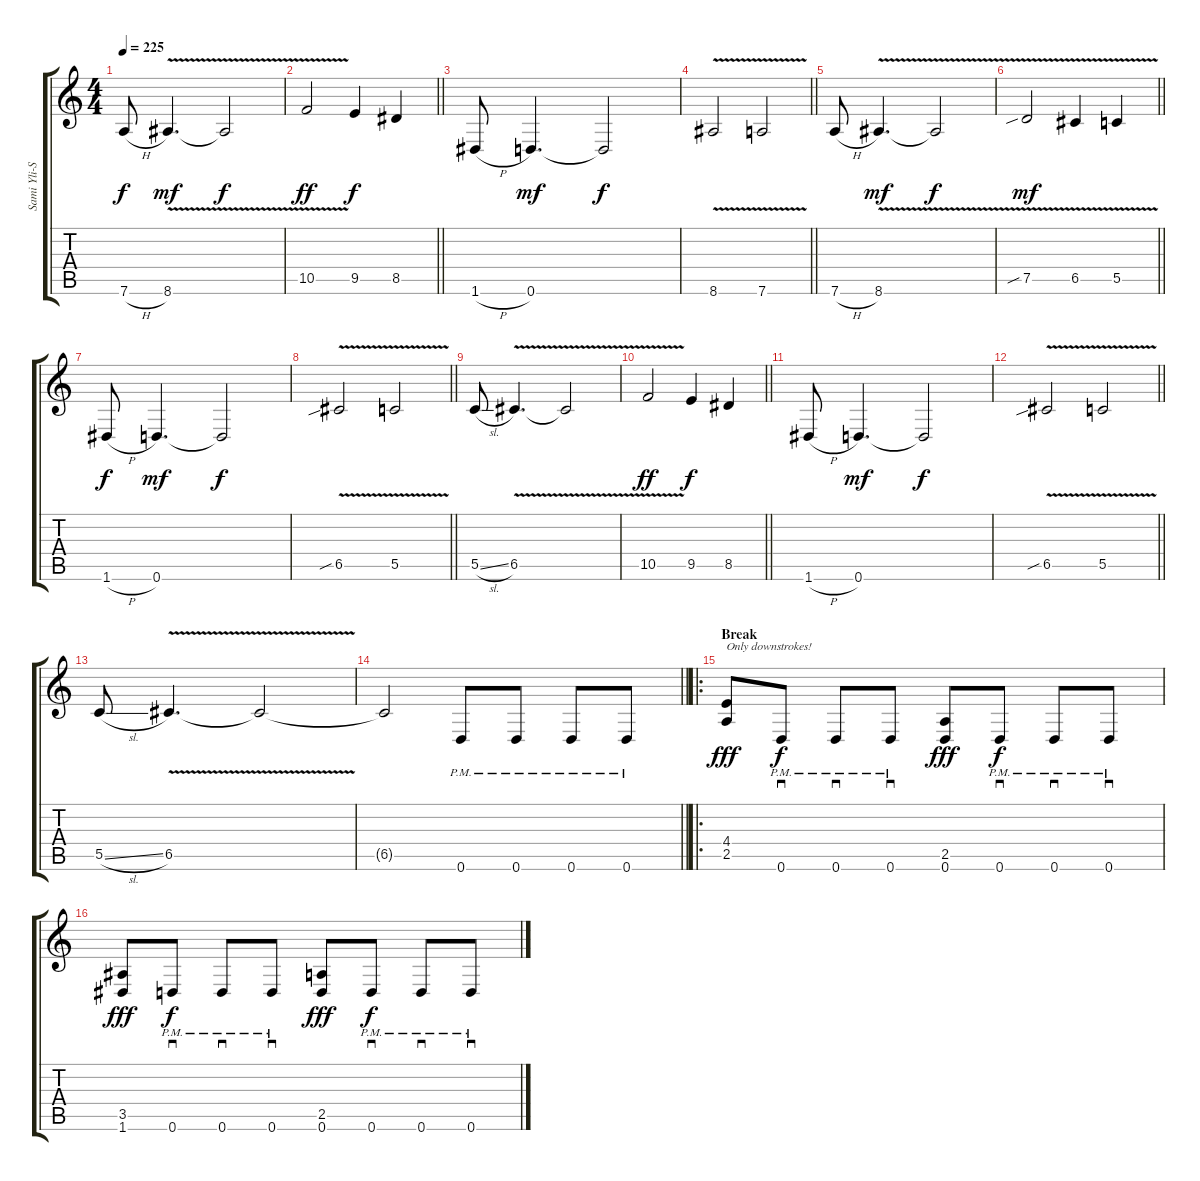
\track ("Sami Yli-Sirniö" "Sami Yli-S") {instrument distortionguitar}
\staff {score tabs}
\tuning (D4 A3 F3 C3 G2 D2) {hide}
\ts (4 4)
\tempo 225
\clef g2
\ks c
7.6{h}.8{dy f} 8.6{v}.4{d dy mf} 8.6{t}.2{dy f} |
\barLineRight lightlight
10.5{v}.2{dy ff} 9.5.4{dy f} 8.5.4 |
1.6{h}.8 0.6.4{d dy mf} 0.6{t}.2{dy f} |
\barLineRight lightlight
8.6{v}.2 7.6{v}.2 |
7.6{h}.8 8.6{v}.4{d dy mf} 8.6{t}.2{dy f} |
\barLineRight lightlight
7.5{v sib}.2{dy mf} 6.5{v}.4 5.5{v}.4 |
1.6{h}.8{dy f} 0.6.4{d dy mf} 0.6{t}.2{dy f} |
\barLineRight lightlight
6.5{v sib}.2 5.5{v}.2 |
5.5{sl}.8 6.5{v}.4{d} 6.5{t}.2 |
\barLineRight lightlight
10.5{v}.2{dy ff} 9.5.4{dy f} 8.5.4 |
1.6{h}.8 0.6.4{d dy mf} 0.6{t}.2{dy f} |
\barLineRight lightlight
6.5{v sib}.2 5.5{v}.2 |
5.5{sl}.8 6.5{v}.4{d} 6.5{t}.2 |
\barLineRight lightlight
6.5{t}.2 0.6{pm}.8 0.6{pm}.8 0.6{pm}.8 0.6{pm}.8 |
\ro
\section ("" "Break")
(4.4 2.5).8{txt "Only downstrokes!" dy fff} 0.6{pm}.8{sd dy f} 0.6{pm}.8{sd} 0.6{pm}.8{sd} (2.5 0.6).8{dy fff} 0.6{pm}.8{sd dy f} 0.6{pm}.8{sd} 0.6{pm}.8{sd} |
(3.5 1.6).8{dy fff} 0.6{pm}.8{sd dy f} 0.6{pm}.8{sd} 0.6{pm}.8{sd} (2.5 0.6).8{dy fff} 0.6{pm}.8{sd dy f} 0.6{pm}.8{sd} 0.6{pm}.8{sd}
